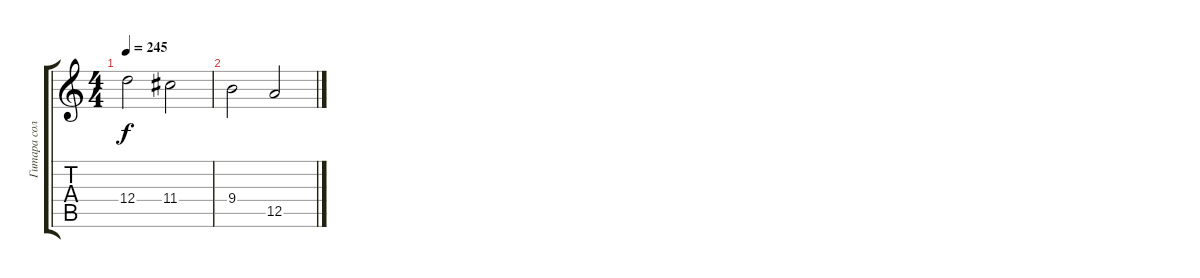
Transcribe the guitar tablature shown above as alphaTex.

\track ("Гитара соло" "Гитара сол") {instrument distortionguitar}
\staff {score tabs}
\tuning (E4 B3 G3 D3 A2 E2) {hide}
\ts (4 4)
\tempo 245
\clef g2
\ks c
12.4.2{dy f} 11.4.2 |
9.4.2 12.5.2
